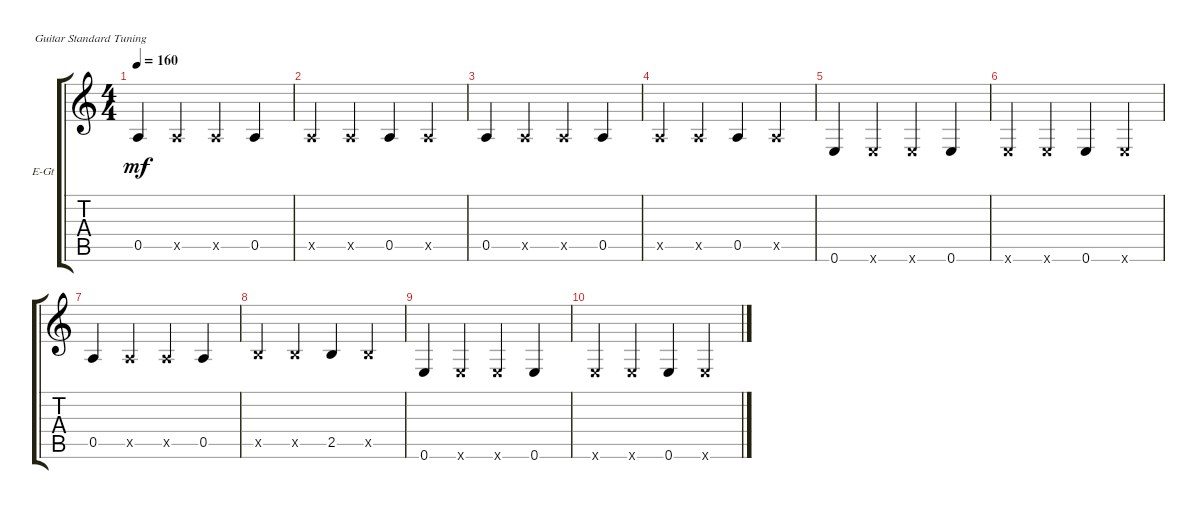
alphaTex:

\defaultSystemsLayout 4
\bracketExtendMode groupsimilarinstruments
\firstSystemTrackNameOrientation horizontal
\otherSystemsTrackNameOrientation horizontal
\track ("Electric Guitar" "E-Gt") {instrument distortionguitar}
\staff {score tabs}
\tuning (E4 B3 G3 D3 A2 E2)
\ts (4 4)
\tempo 160
\clef g2
\ks c
0.5.4{dy mf} 0.5{x}.4 0.5{x}.4 0.5.4 |
0.5{x}.4 0.5{x}.4 0.5.4 0.5{x}.4 |
0.5.4 0.5{x}.4 0.5{x}.4 0.5.4 |
0.5{x}.4 0.5{x}.4 0.5.4 0.5{x}.4 |
0.6.4 0.6{x}.4 0.6{x}.4 0.6.4 |
0.6{x}.4 0.6{x}.4 0.6.4 0.6{x}.4 |
0.5.4 0.5{x}.4 0.5{x}.4 0.5.4 |
2.5{x}.4 2.5{x}.4 2.5.4 2.5{x}.4 |
0.6.4 0.6{x}.4 0.6{x}.4 0.6.4 |
0.6{x}.4 0.6{x}.4 0.6.4 0.6{x}.4
